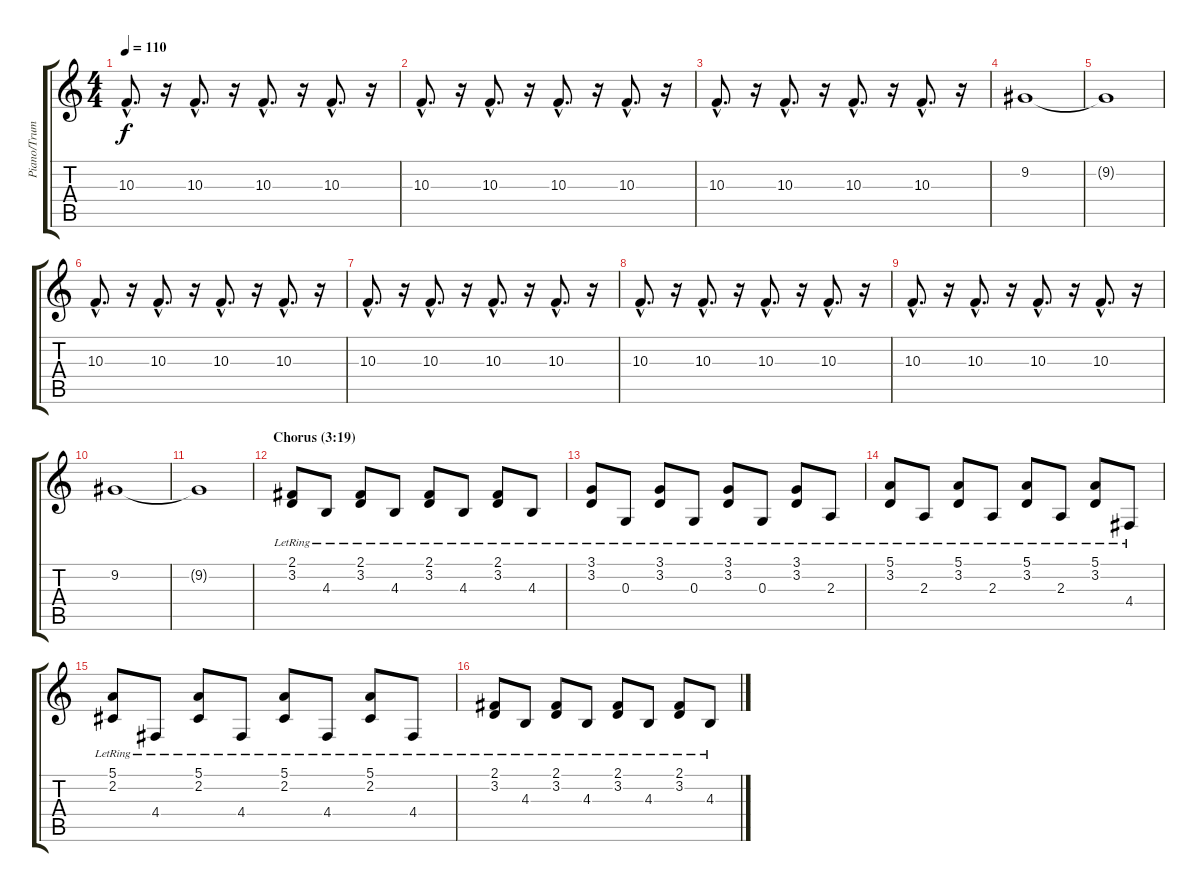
\track ("Piano/Trumpets" "Piano/Trum") {instrument electricgrandpiano}
\staff {score tabs}
\tuning (E4 B3 G3 D3 A2 E2) {hide}
\ts (4 4)
\tempo 110
\clef g2
\ks c
10.3{hac}.8{d dy f instrument trumpet} r.16 10.3{hac}.8{d} r.16 10.3{hac}.8{d} r.16 10.3{hac}.8{d} r.16 |
10.3{hac}.8{d instrument trumpet} r.16 10.3{hac}.8{d} r.16 10.3{hac}.8{d} r.16 10.3{hac}.8{d} r.16 |
10.3{hac}.8{d instrument trumpet} r.16 10.3{hac}.8{d} r.16 10.3{hac}.8{d} r.16 10.3{hac}.8{d} r.16 |
9.2.1{volume 16 instrument trumpet} |
9.2{t}.1 |
10.3{hac}.8{d instrument trumpet} r.16 10.3{hac}.8{d} r.16 10.3{hac}.8{d} r.16 10.3{hac}.8{d} r.16 |
10.3{hac}.8{d instrument trumpet} r.16 10.3{hac}.8{d} r.16 10.3{hac}.8{d} r.16 10.3{hac}.8{d} r.16 |
10.3{hac}.8{d instrument trumpet} r.16 10.3{hac}.8{d} r.16 10.3{hac}.8{d} r.16 10.3{hac}.8{d} r.16 |
10.3{hac}.8{d instrument trumpet} r.16 10.3{hac}.8{d} r.16 10.3{hac}.8{d} r.16 10.3{hac}.8{d} r.16 |
9.2.1{volume 16 instrument trumpet} |
9.2{t}.1 |
\section ("" "Chorus (3:19)")
(2.1{lr} 3.2{lr}).8{volume 14 instrument electricgrandpiano} 4.3{lr}.8 (2.1{lr} 3.2{lr}).8 4.3{lr}.8 (2.1{lr} 3.2{lr}).8 4.3{lr}.8 (2.1{lr} 3.2{lr}).8 4.3{lr}.8 |
(3.1{lr} 3.2{lr}).8 0.3{lr}.8 (3.1{lr} 3.2{lr}).8 0.3{lr}.8 (3.1{lr} 3.2{lr}).8 0.3{lr}.8 (3.1{lr} 3.2{lr}).8 2.3{lr}.8 |
(5.1{lr} 3.2{lr}).8 2.3{lr}.8 (5.1{lr} 3.2{lr}).8 2.3{lr}.8 (5.1{lr} 3.2{lr}).8 2.3{lr}.8 (5.1{lr} 3.2{lr}).8 4.4{lr}.8 |
(5.1{lr} 2.2{lr}).8 4.4{lr}.8 (5.1{lr} 2.2{lr}).8 4.4{lr}.8 (5.1{lr} 2.2{lr}).8 4.4{lr}.8 (5.1{lr} 2.2{lr}).8 4.4{lr}.8 |
(2.1{lr} 3.2{lr}).8 4.3{lr}.8 (2.1{lr} 3.2{lr}).8 4.3{lr}.8 (2.1{lr} 3.2{lr}).8 4.3{lr}.8 (2.1{lr} 3.2{lr}).8 4.3{lr}.8
